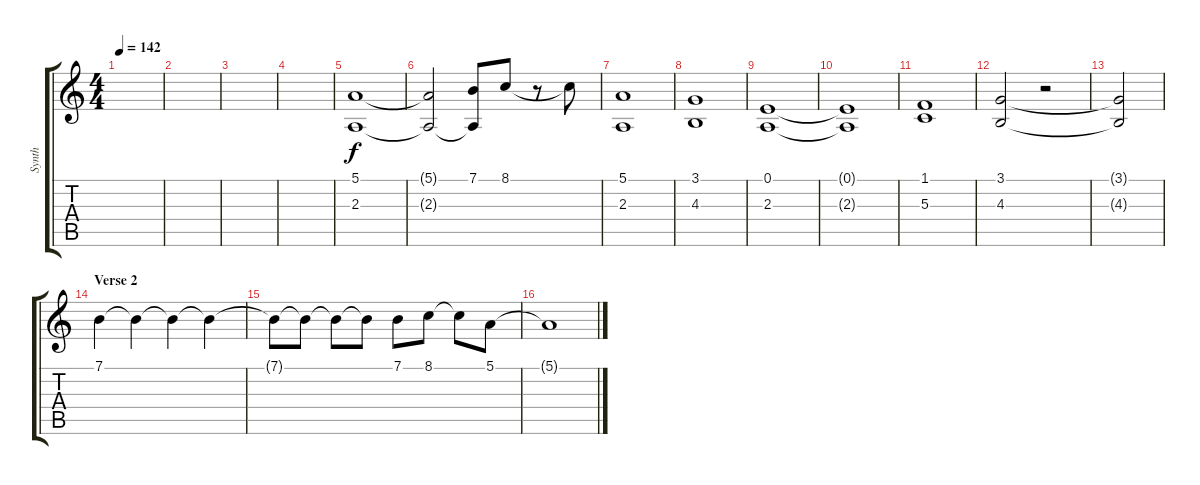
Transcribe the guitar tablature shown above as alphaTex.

\track ("Synth" "Synth") {instrument stringensemble1}
\staff {score tabs}
\tuning (E4 B3 G3 D3 A2 E2) {hide}
\ts (4 4)
\tempo 142
\clef g2
\ks c
|
|
|
|
(5.1 2.3).1 |
(5.1{t} 2.3{t}).2 (7.1 2.3{t}).8 8.1.8 r.8 8.1{t}.8 |
(5.1 2.3).1 |
(3.1 4.3).1 |
(0.1 2.3).1 |
(0.1{t} 2.3{t}).1 |
(1.1 5.3).1 |
(3.1 4.3).2 r.2 |
(3.1{t} 4.3{t}).2 |
\section ("" "Verse 2")
7.1.4 7.1{t}.4 7.1{t}.4 7.1{t}.4 |
7.1{t}.8 7.1{t}.8 7.1{t}.8 7.1{t}.8 7.1.8 8.1.8 8.1{t}.8 5.1.8 |
5.1{t}.1
